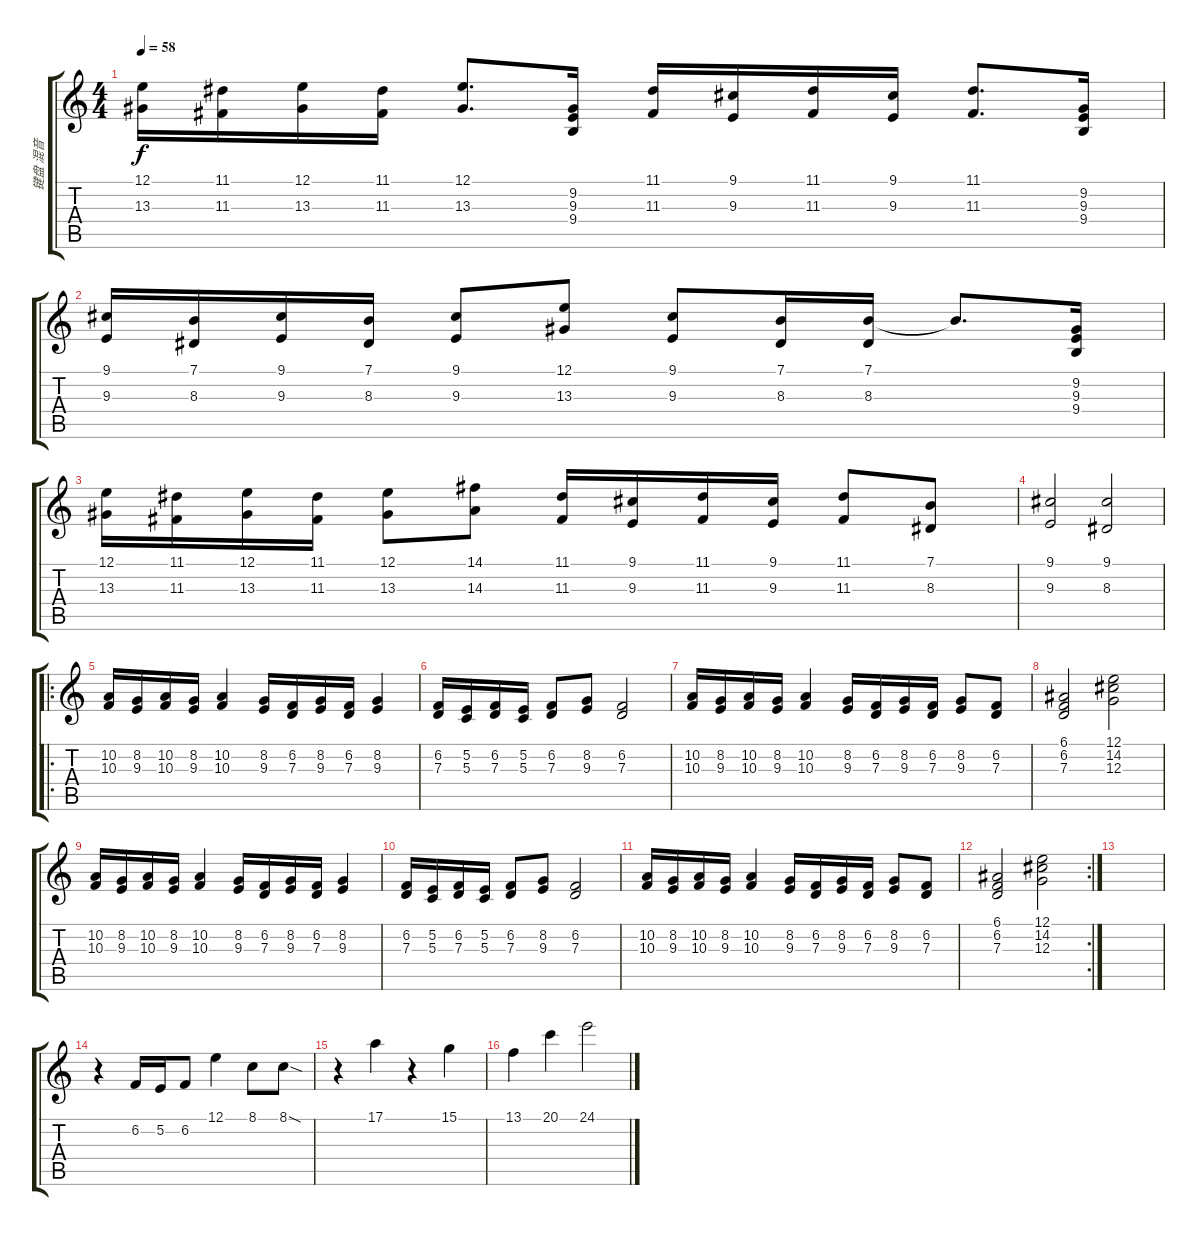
\track ("键盘 混音" "键盘 混音") {instrument ocarina}
\staff {score tabs}
\tuning (E4 B3 G3 D3 A2 E2) {hide}
\ts (4 4)
\tempo 58
\clef g2
\ks c
(12.1 13.3).16{dy f} (11.1 11.3).16 (12.1 13.3).16 (11.1 11.3).16 (12.1 13.3).8{d} (9.2 9.3 9.4).16 (11.1 11.3).16 (9.1 9.3).16 (11.1 11.3).16 (9.1 9.3).16 (11.1 11.3).8{d} (9.2 9.3 9.4).16 |
(9.1 9.3).16 (7.1 8.3).16 (9.1 9.3).16 (7.1 8.3).16 (9.1 9.3).8 (12.1 13.3).8 (9.1 9.3).8 (7.1 8.3).16 (7.1 8.3).16 7.1{t}.8{d} (9.2 9.3 9.4).16 |
(12.1 13.3).16 (11.1 11.3).16 (12.1 13.3).16 (11.1 11.3).16 (12.1 13.3).8 (14.1 14.3).8 (11.1 11.3).16 (9.1 9.3).16 (11.1 11.3).16 (9.1 9.3).16 (11.1 11.3).8 (7.1 8.3).8 |
(9.1 9.3).2 (9.1 8.3).2 |
\ro
(10.2 10.3).16 (8.2 9.3).16 (10.2 10.3).16 (8.2 9.3).16 (10.2 10.3).4 (8.2 9.3).16 (6.2 7.3).16 (8.2 9.3).16 (6.2 7.3).16 (8.2 9.3).4 |
(6.2 7.3).16 (5.2 5.3).16 (6.2 7.3).16 (5.2 5.3).16 (6.2 7.3).8 (8.2 9.3).8 (6.2 7.3).2 |
(10.2 10.3).16 (8.2 9.3).16 (10.2 10.3).16 (8.2 9.3).16 (10.2 10.3).4 (8.2 9.3).16 (6.2 7.3).16 (8.2 9.3).16 (6.2 7.3).16 (8.2 9.3).8 (6.2 7.3).8 |
(6.1 6.2 7.3).2 (12.1 14.2 12.3).2 |
(10.2 10.3).16 (8.2 9.3).16 (10.2 10.3).16{txt ""} (8.2 9.3).16 (10.2 10.3).4 (8.2 9.3).16 (6.2 7.3).16 (8.2 9.3).16 (6.2 7.3).16 (8.2 9.3).4 |
(6.2 7.3).16 (5.2 5.3).16 (6.2 7.3).16 (5.2 5.3).16 (6.2 7.3).8 (8.2 9.3).8 (6.2 7.3).2 |
(10.2 10.3).16 (8.2 9.3).16 (10.2 10.3).16 (8.2 9.3).16 (10.2 10.3).4 (8.2 9.3).16 (6.2 7.3).16 (8.2 9.3).16 (6.2 7.3).16 (8.2 9.3).8 (6.2 7.3).8 |
\rc 2
(6.1 6.2 7.3).2 (12.1 14.2 12.3).2 |
|
r.4 6.2.16 5.2.16 6.2.8 12.1.4 8.1.8 8.1{sod}.8 |
r.4 17.1.4 r.4 15.1.4 |
13.1.4 20.1.4 24.1.2
